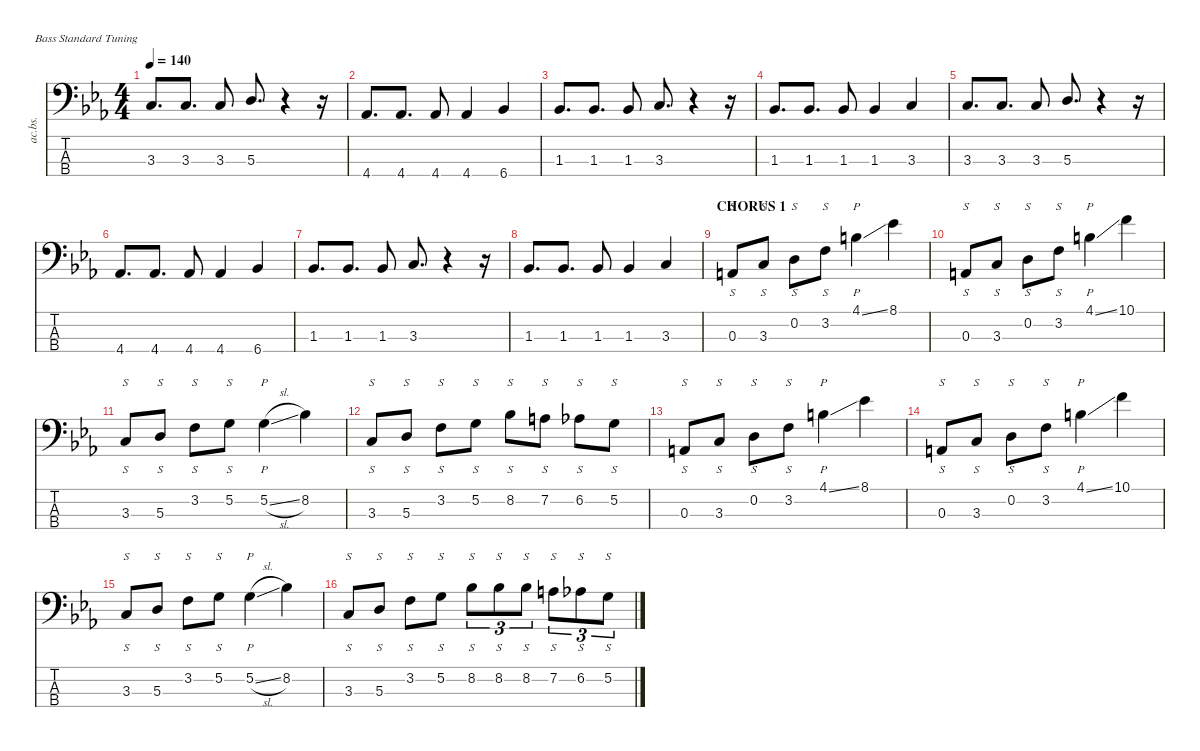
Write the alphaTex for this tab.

\defaultSystemsLayout 4
\hideDynamics
\bracketExtendMode nobrackets
\otherSystemsTrackNameOrientation horizontal
\track ("Acoustic Bass" "ac.bs.") {instrument acousticbass}
\staff {score tabs}
\tuning (G2 D2 A1 E1)
\ts (4 4)
\tempo 140
\clef f4
\ks cminor
3.3{acc forcenatural}.8{d dy mf beam Up} 3.3{acc forcenatural}.8{d beam Up} 3.3{acc forcenatural}.8{beam Up} 5.3{acc forcenatural}.8{d beam Up} r.4{beam Up} r.16{beam Up} |
4.4{acc b}.8{d beam Up} 4.4{acc b}.8{d beam Up} 4.4{acc b}.8{beam Up} 4.4{acc b}.4{beam Up} 6.4{acc b}.4{beam Up} |
1.3{acc b}.8{d beam Up} 1.3{acc b}.8{d beam Up} 1.3{acc b}.8{beam Up} 3.3{acc forcenatural}.8{d beam Up} r.4{beam Up} r.16{beam Up} |
1.3{acc b}.8{d beam Up} 1.3{acc b}.8{d beam Up} 1.3{acc b}.8{beam Up} 1.3{acc b}.4{beam Up} 3.3{acc forcenatural}.4{beam Up} |
3.3{acc forcenatural}.8{d beam Up} 3.3{acc forcenatural}.8{d beam Up} 3.3{acc forcenatural}.8{beam Up} 5.3{acc forcenatural}.8{d beam Up} r.4{beam Up} r.16{beam Up} |
4.4{acc b}.8{d beam Up} 4.4{acc b}.8{d beam Up} 4.4{acc b}.8{beam Up} 4.4{acc b}.4{beam Up} 6.4{acc b}.4{beam Up} |
1.3{acc b}.8{d beam Up} 1.3{acc b}.8{d beam Up} 1.3{acc b}.8{beam Up} 3.3{acc forcenatural}.8{d beam Up} r.4{beam Up} r.16{beam Up} |
1.3{acc b}.8{d beam Up} 1.3{acc b}.8{d beam Up} 1.3{acc b}.8{beam Up} 1.3{acc b}.4{beam Up} 3.3{acc forcenatural}.4{beam Up} |
\section ("" "CHORUS 1")
0.3{acc forcenatural}.8{s beam Up} 3.3{acc forcenatural}.8{s beam Up} 0.2{acc forcenatural}.8{s beam Down} 3.2{acc forcenatural}.8{s beam Down} 4.1{ss acc forcenatural}.4{p beam Down} 8.1{acc b}.4{beam Down} |
0.3{acc forcenatural}.8{s beam Up} 3.3{acc forcenatural}.8{s beam Up} 0.2{acc forcenatural}.8{s beam Down} 3.2{acc forcenatural}.8{s beam Down} 4.1{ss acc forcenatural}.4{p beam Down} 10.1{acc forcenatural}.4{beam Down} |
3.3{acc forcenatural}.8{s beam Up} 5.3{acc forcenatural}.8{s beam Up} 3.2{acc forcenatural}.8{s beam Down} 5.2{acc forcenatural}.8{s beam Down} 5.2{sl acc forcenatural}.4{p beam Down} 8.2{acc b}.4{beam Down} |
3.3{acc forcenatural}.8{s beam Up} 5.3{acc forcenatural}.8{s beam Up} 3.2{acc forcenatural}.8{s beam Down} 5.2{acc forcenatural}.8{s beam Down} 8.2{acc b}.8{s beam Down} 7.2{acc forcenatural}.8{s beam Down} 6.2{acc b}.8{s beam Down} 5.2{acc forcenatural}.8{s beam Down} |
0.3{acc forcenatural}.8{s beam Up} 3.3{acc forcenatural}.8{s beam Up} 0.2{acc forcenatural}.8{s beam Down} 3.2{acc forcenatural}.8{s beam Down} 4.1{ss acc forcenatural}.4{p beam Down} 8.1{acc b}.4{beam Down} |
0.3{acc forcenatural}.8{s beam Up} 3.3{acc forcenatural}.8{s beam Up} 0.2{acc forcenatural}.8{s beam Down} 3.2{acc forcenatural}.8{s beam Down} 4.1{ss acc forcenatural}.4{p beam Down} 10.1{acc forcenatural}.4{beam Down} |
3.3{acc forcenatural}.8{s beam Up} 5.3{acc forcenatural}.8{s beam Up} 3.2{acc forcenatural}.8{s beam Down} 5.2{acc forcenatural}.8{s beam Down} 5.2{sl acc forcenatural}.4{p beam Down} 8.2{acc b}.4{beam Down} |
3.3{acc forcenatural}.8{s beam Up} 5.3{acc forcenatural}.8{s beam Up} 3.2{acc forcenatural}.8{s beam Down} 5.2{acc forcenatural}.8{s beam Down} 8.2{acc b}.8{s tu (3 2) beam Down} 8.2{acc b}.8{s tu (3 2) beam Down} 8.2{acc b}.8{s tu (3 2) beam Down} 7.2{acc forcenatural}.8{s tu (3 2) beam Down} 6.2{acc b}.8{s tu (3 2) beam Down} 5.2{acc forcenatural}.8{s tu (3 2) beam Down}
